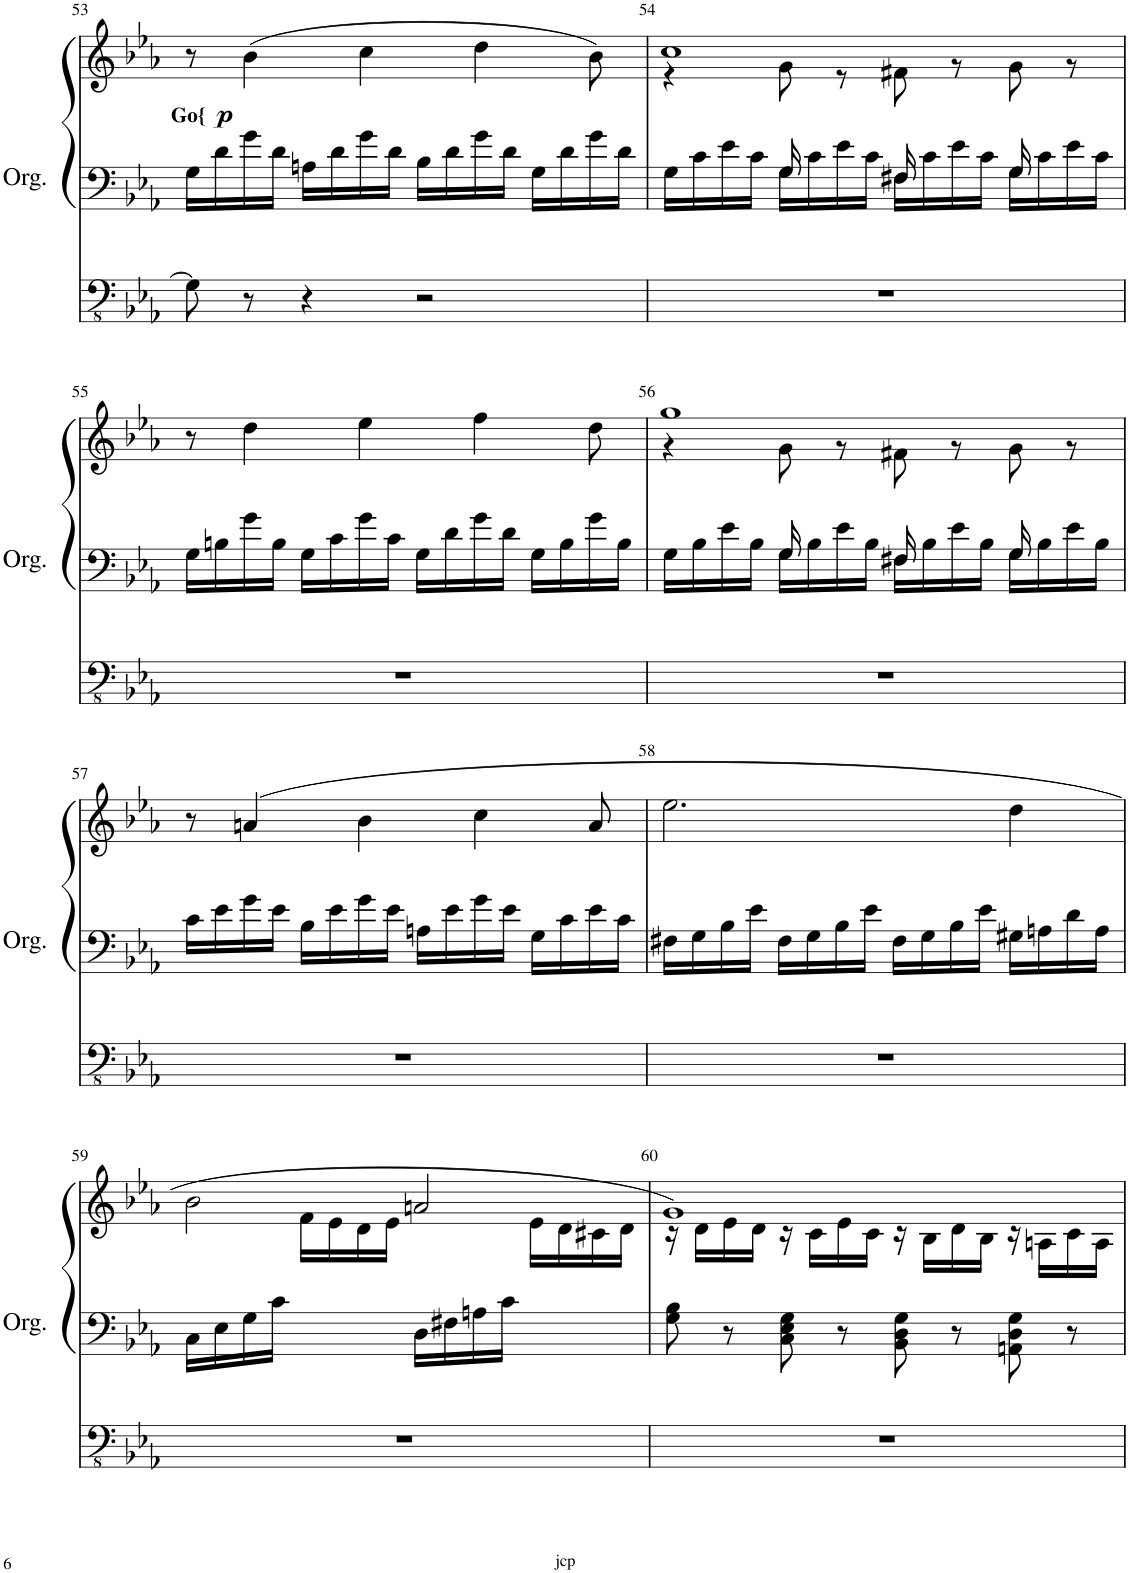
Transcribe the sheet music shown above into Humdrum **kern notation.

**kern	**kern	**kern	**dynam
*part1	*part1	*part1	*part1
*staff3	*staff2	*staff1	*staff1/2/3
*I"Orgue à tuyaux	*	*	*
*I'Org.	*	*	*
!!LO:PB:g=z
*clefFv4	*clefF4	*clefG2	*
*k[b-e-a-]	*k[b-e-a-]	*k[b-e-a-]	*
*M4/4	*M4/4	*M4/4	*
=53	=53	=53	=53
8GG\]	16G\LL	8r	.
!	!LO:TX:a:B:t=Go{	!	!
!	!	!	!LO:DY:a=2
.	16d\	.	p
8r	16g\	(4b-\	.
.	16d\JJ	.	.
4r	16An\LL	.	.
.	16d\	.	.
.	16g\	4cc\	.
.	16d\JJ	.	.
2r	16B-\LL	.	.
.	16d\	.	.
.	16g\	4dd\	.
.	16d\JJ	.	.
.	16G\LL	.	.
.	16d\	.	.
.	16g\	8b-\)	.
.	16d\JJ	.	.
=54	=54	=54	=54
*	*^	*^	*
1r	16G\LL	4ryy	1cc	4r	.
.	16c\	.	.	.	.
.	16e-\	.	.	.	.
.	16c\JJ	.	.	.	.
.	16G\LL	16G/	.	8g\	.
.	16c\	8.ryy	.	.	.
.	16e-\	.	.	8r	.
.	16c\JJ	.	.	.	.
.	16F#X\LL	16F#/	.	8f#X\	.
.	16c\	8.ryy	.	.	.
.	16e-\	.	.	8r	.
.	16c\JJ	.	.	.	.
.	16G\LL	16G/	.	8g\	.
.	16c\	8.ryy	.	.	.
.	16e-\	.	.	8r	.
.	16c\JJ	.	.	.	.
*	*v	*v	*	*	*
*	*	*v	*v	*
!!LO:LB:g=z
=55	=55	=55	=55
1r	16G\LL	8r	.
.	16Bn\	.	.
.	16g\	4dd\	.
.	16B\JJ	.	.
.	16G\LL	.	.
.	16c\	.	.
.	16g\	4ee-\	.
.	16c\JJ	.	.
.	16G\LL	.	.
.	16d\	.	.
.	16g\	4ff\	.
.	16d\JJ	.	.
.	16G\LL	.	.
.	16B\	.	.
.	16g\	8dd\	.
.	16B\JJ	.	.
=56	=56	=56	=56
*	*^	*^	*
1r	16G\LL	4ryy	1gg	4r	.
.	16B-\	.	.	.	.
.	16e-\	.	.	.	.
.	16B-\JJ	.	.	.	.
.	16G\LL	16G/	.	8g\	.
.	16B-\	8.ryy	.	.	.
.	16e-\	.	.	8r	.
.	16B-\JJ	.	.	.	.
.	16F#X\LL	16F#/	.	8f#X\	.
.	16B-\	8.ryy	.	.	.
.	16e-\	.	.	8r	.
.	16B-\JJ	.	.	.	.
.	16G\LL	16G/	.	8g\	.
.	16B-\	8.ryy	.	.	.
.	16e-\	.	.	8r	.
.	16B-\JJ	.	.	.	.
*	*v	*v	*	*	*
*	*	*v	*v	*
!!LO:LB:g=z
=57	=57	=57	=57
1r	16c\LL	8r	.
.	16e-\	.	.
.	16g\	(4an/	.
.	16e-\JJ	.	.
.	16B-\LL	.	.
.	16e-\	.	.
.	16g\	4b-\	.
.	16e-\JJ	.	.
.	16An\LL	.	.
.	16e-\	.	.
.	16g\	4cc\	.
.	16e-\JJ	.	.
.	16G\LL	.	.
.	16c\	.	.
.	16e-\	8a/	.
.	16c\JJ	.	.
=58	=58	=58	=58
1r	16F#X\LL	2.ee-\	.
.	16G\	.	.
.	16B-\	.	.
.	16e-\JJ	.	.
.	16F#\LL	.	.
.	16G\	.	.
.	16B-\	.	.
.	16e-\JJ	.	.
.	16F#\LL	.	.
.	16G\	.	.
.	16B-\	.	.
.	16e-\JJ	.	.
.	16G#X\LL	4dd\	.
.	16An\	.	.
.	16d\	.	.
.	16A\JJ	.	.
!!LO:LB:g=z
=59	=59	=59	=59
*	*	*^	*
1r	16C\LL	2b-\	4ryy	.
.	16E-\	.	.	.
.	16G\	.	.	.
.	16c\JJ	.	.	.
.	4ryy	.	16f\LL	.
.	.	.	16e-\	.
.	.	.	16d\	.
.	.	.	16e-\JJ	.
.	16D\LL	2an/	4ryy	.
.	16F#X\	.	.	.
.	16An\	.	.	.
.	16c\JJ	.	.	.
.	4ryy	.	16e-\LL	.
.	.	.	16d\	.
.	.	.	16c#X\	.
.	.	.	16d\JJ	.
=60	=60	=60	=60	=60
1r	8G\ 8B-\	1g)	16r	.
.	.	.	16d\LL	.
.	8r	.	16e-\	.
.	.	.	16d\JJ	.
.	8C\ 8E-\ 8G\	.	16r	.
.	.	.	16c\LL	.
.	8r	.	16e-\	.
.	.	.	16c\JJ	.
.	8BB-\ 8D\ 8G\	.	16r	.
.	.	.	16B-\LL	.
.	8r	.	16d\	.
.	.	.	16B-\JJ	.
.	8AAn\ 8D\ 8G\	.	16r	.
.	.	.	16An\LL	.
.	8r	.	16c\	.
.	.	.	16A\JJ	.
*	*	*v	*v	*
=	=	=	=
*-	*-	*-	*-
